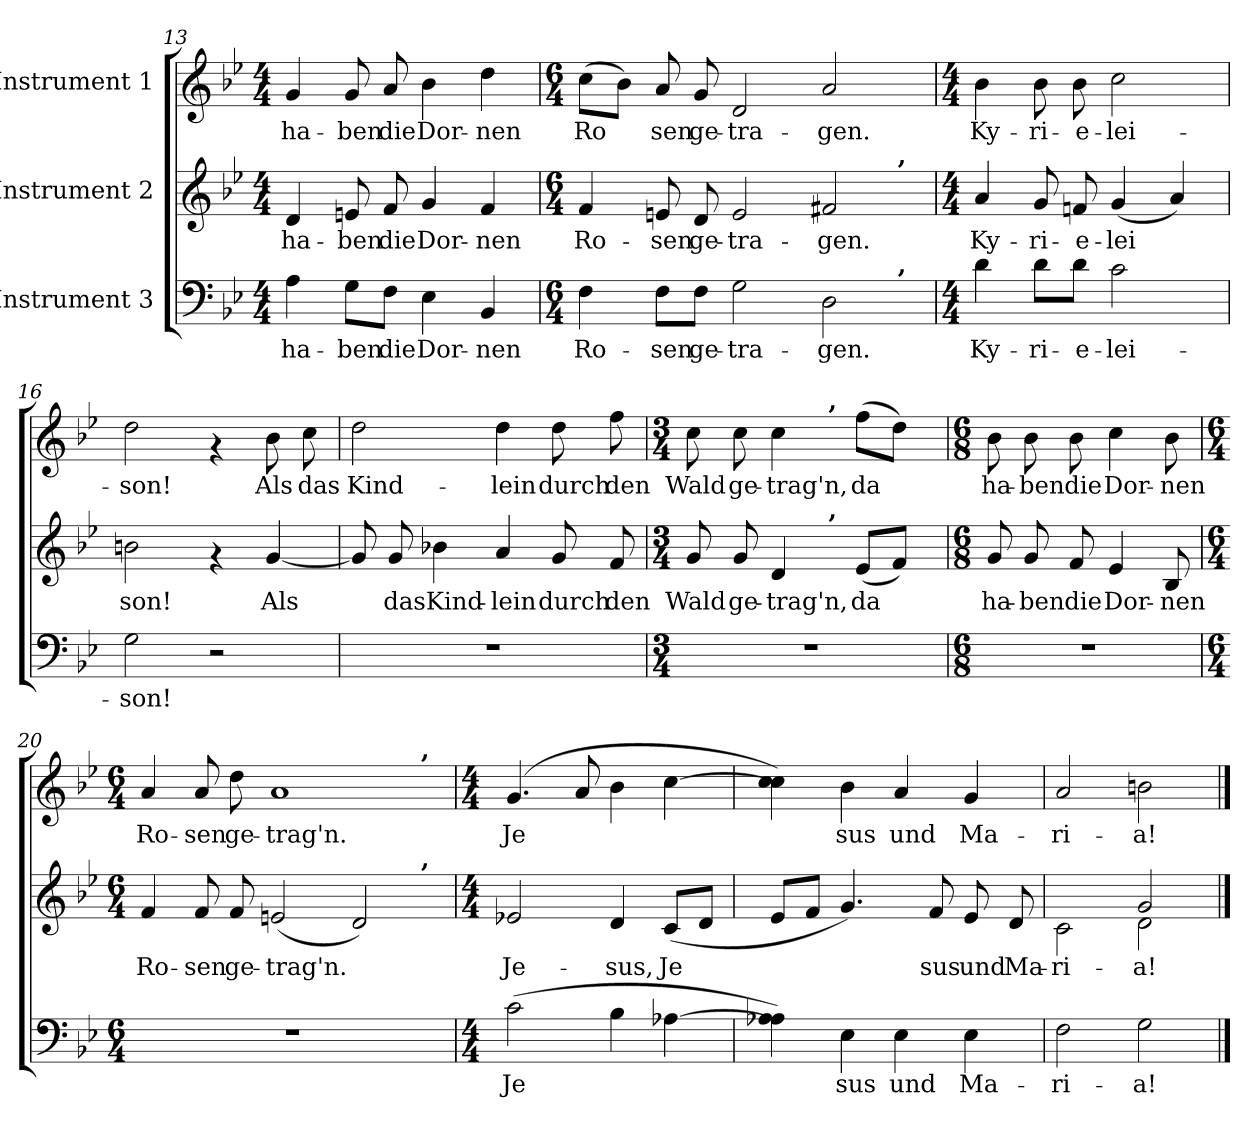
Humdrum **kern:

**kern	**text	**kern	**text	**kern	**text
*part3	*part3	*part2	*part2	*part1	*part1
*staff3	*staff3	*staff2	*staff2	*staff1	*staff1
*I"Instrument 3	*	*I"Instrument 2	*	*I"Instrument 1	*
*clefF4	*	*clefG2	*	*clefG2	*
*k[b-e-]	*	*k[b-e-]	*	*k[b-e-]	*
*B-:	*	*B-:	*	*B-:	*
*M4/4	*	*M4/4	*	*M4/4	*
=13	=13	=13	=13	=13	=13
!	!LO:LY:b:cj	!	!LO:LY:b:cj	!	!LO:LY:b:rj
4A\	ha-	4d/	ha-	4g/	ha-
!	!LO:LY:b:cj	!	!LO:LY:b:cj	!	!LO:LY:b:rj
8G\L	-ben	8en/	-ben	8g/	-ben
!	!LO:LY:b:cj	!	!LO:LY:b:cj	!	!LO:LY:b:rj
8F\J	die	8f/	die	8a/	die
!	!LO:LY:b:cj	!	!LO:LY:b:cj	!	!LO:LY:b:rj
4E-\	Dor-	4g/	Dor-	4b-\	Dor-
!	!LO:LY:b:cj	!	!LO:LY:b:cj	!	!LO:LY:b:rj
4BB-/	-nen	4f/	-nen	4dd\	-nen
=14	=14	=14	=14	=14	=14
*M6/4	*	*M6/4	*	*M6/4	*
!	!LO:LY:b:cj	!	!LO:LY:b:cj	!	!LO:LY:b:rj
*^	*	*^	*	*	*
4F\	1ryy	Ro-	4f/	1ryy	Ro-	(>8cc\L	Ro-
!	!	!	!	!	!	!	!LO:LY:b:rj
.	.	.	.	.	.	8b-\J)	--
!	!	!LO:LY:b:cj	!	!	!LO:LY:b:cj	!	!LO:LY:b:rj
8F\L	.	-sen	8en/	.	-sen	8a/	-sen
!	!	!LO:LY:b:cj	!	!	!LO:LY:b:cj	!	!LO:LY:b:rj
8F\J	.	ge-	8d/	.	ge-	8g/	ge-
!	!	!LO:LY:b:cj	!	!	!LO:LY:b:cj	!	!LO:LY:b:rj
2G\	.	-tra-	2e/	.	-tra-	2d/	-tra-
!	!	!LO:LY:b:cj	!	!	!LO:LY:b:cj	!	!LO:LY:b:rj
2D\	4.ryy	-gen.	2f#X/	4.ryy	-gen.	2a/	-gen.
!	!	!	!	!LO:TX:a:B:t=,	!	!	!
!	!LO:TX:a:B:t=,	!	!	!	!	!	!
.	8ryy	.	.	8ryy	.	.	.
*v	*v	*	*	*	*	*	*
*	*	*v	*v	*	*	*
=15	=15	=15	=15	=15	=15
*M4/4	*	*M4/4	*	*M4/4	*
*^	*	*^	*	*	*
!	!	!LO:LY:b:cj	!	!	!LO:LY:b:cj	!	!LO:LY:b:rj
*v	*v	*	*	*	*	*	*
*	*	*v	*v	*	*	*
4d\	Ky-	4a/	Ky-	4b-\	Ky-
!	!LO:LY:b:cj	!	!LO:LY:b:cj	!	!LO:LY:b:rj
8d\L	-ri-	8g/	-ri-	8b-\	-ri-
!	!LO:LY:b:cj	!	!LO:LY:b:cj	!	!LO:LY:b:rj
8d\J	-e-	8fn/	-e-	8b-\	-e-
!	!LO:LY:b:cj	!	!LO:LY:b:cj	!	!LO:LY:b:rj
2c\	-lei-	(<4g/	-lei-	2cc\	-lei-
!	!	!	!LO:LY:b:cj	!	!
.	.	4a/)	--	.	.
!!LO:LB:g=z
=16	=16	=16	=16	=16	=16
!	!LO:LY:b:cj	!	!LO:LY:b:cj	!	!LO:LY:b:rj
2G\	-son!	2bn\	-son!	2dd\	-son!
2r	.	4rf	.	4rf	.
!	!	!	!LO:LY:b:cj	!	!LO:LY:b:rj
.	.	[<4g/	Als	8b-\	Als
!	!	!	!	!	!LO:LY:b:rj
.	.	.	.	8cc\	das
=17	=17	=17	=17	=17	=17
!	!	!	!LO:LY:b:cj	!	!LO:LY:b:rj
1r	.	8g/]	.	2dd\	Kind-
!	!	!	!LO:LY:b:cj	!	!
.	.	8g/	das	.	.
!	!	!	!LO:LY:b:cj	!	!
.	.	4b-X\	Kind-	.	.
!	!	!	!LO:LY:b:cj	!	!LO:LY:b:rj
.	.	4a/	-lein	4dd\	-lein
!	!	!	!LO:LY:b:cj	!	!LO:LY:b:rj
.	.	8g/	durch	8dd\	durch
!	!	!	!LO:LY:b:cj	!	!LO:LY:b:rj
.	.	8f/	den	8ff\	den
=18	=18	=18	=18	=18	=18
*M3/4	*	*M3/4	*	*M3/4	*
!	!	!	!LO:LY:b:cj	!	!LO:LY:b:rj
*	*	*^	*	*^	*
2.r	.	8g/	4ryy	Wald	8cc\	4ryy	Wald
!	!	!	!	!LO:LY:b:cj	!	!	!LO:LY:b:rj
.	.	8g/	.	ge-	8cc\	.	ge-
!	!	!	!	!LO:LY:b:cj	!	!	!LO:LY:b:rj
.	.	4d/	8ryy	-trag'n,	4cc\	8ryy	-trag'n,
.	.	.	32.ryy	.	.	32.ryy	.
!	!	!	!	!	!	!LO:TX:a:B:t=,	!
!	!	!	!LO:TX:a:B:t=,	!	!	!	!
.	.	.	4ryy	.	.	4ryy	.
!	!	!	!	!LO:LY:b:cj	!	!	!LO:LY:b:rj
.	.	(<8e-/L	.	da	(>8ff\L	.	da
!	!	!	!	!LO:LY:b:cj	!	!	!LO:LY:b:rj
.	.	8f/J)	.	.	8dd\J)	.	.
.	.	.	16ryy	.	.	16ryy	.
.	.	.	64ryy	.	.	64ryy	.
*	*	*v	*v	*	*	*	*
*	*	*	*	*v	*v	*
=19	=19	=19	=19	=19	=19
*M6/8	*	*M6/8	*	*M6/8	*
*	*	*^	*	*^	*
!	!	!	!	!LO:LY:b:cj	!	!	!LO:LY:b:rj
*	*	*v	*v	*	*	*	*
*	*	*	*	*v	*v	*
2.r	.	8g/	ha-	8b-\	ha-
!	!	!	!LO:LY:b:cj	!	!LO:LY:b:rj
.	.	8g/	-ben	8b-\	-ben
!	!	!	!LO:LY:b:cj	!	!LO:LY:b:rj
.	.	8f/	die	8b-\	die
!	!	!	!LO:LY:b:cj	!	!LO:LY:b:rj
.	.	4e-/	Dor-	4cc\	Dor-
!	!	!	!LO:LY:b:cj	!	!LO:LY:b:rj
.	.	8B-/	-nen	8b-\	-nen
!!LO:LB:g=z
=20	=20	=20	=20	=20	=20
*M6/4	*	*M6/4	*	*M6/4	*
!	!	!	!LO:LY:b:cj	!	!LO:LY:b:rj
*	*	*^	*	*^	*
1.r	.	4f/	1ryy	Ro-	4a/	1ryy	Ro-
!	!	!	!	!LO:LY:b:cj	!	!	!LO:LY:b:rj
.	.	8f/	.	-sen	8a/	.	-sen
!	!	!	!	!LO:LY:b:cj	!	!	!LO:LY:b:rj
.	.	8f/	.	ge-	8dd\	.	ge-
!	!	!	!	!LO:LY:b:cj	!	!	!LO:LY:b:rj
.	.	(<2en/	.	-trag'n.	1a	.	-trag'n.
!	!	!	!	!LO:LY:b:cj	!	!	!
.	.	2d/)	4.ryy	.	.	4.ryy	.
!	!	!	!	!	!	!LO:TX:a:B:t=,	!
!	!	!	!LO:TX:a:B:t=,	!	!	!	!
.	.	.	8ryy	.	.	8ryy	.
*	*	*v	*v	*	*	*	*
*	*	*	*	*v	*v	*
=21	=21	=21	=21	=21	=21
*M4/4	*	*M4/4	*	*M4/4	*
*	*	*^	*	*^	*
!	!LO:LY:b:cj	!	!	!LO:LY:b:cj	!	!	!LO:LY:b:rj
*	*	*v	*v	*	*	*	*
*	*	*	*	*v	*v	*
(>2c\	Je-	2e-X/	Je-	(>4.g/	Je-
!	!	!	!	!	!LO:LY:b:rj
.	.	.	.	8a/	--
!	!LO:LY:b:cj	!	!LO:LY:b:cj	!	!LO:LY:b:rj
4B-\	--	4d/	-sus,	4b-\	--
!	!LO:LY:b:cj	!	!LO:LY:b:cj	!	!LO:LY:b:rj
[>4A-X\	--	(<8c/L	Je-	[>4cc\	--
!	!	!	!LO:LY:b:cj	!	!
.	.	8d/J	--	.	.
=22	=22	=22	=22	=22	=22
!	!LO:LY:b:cj	!	!LO:LY:b:cj	!	!LO:LY:b:rj
4A-\ 4A-\])	--	8e-/L	--	4cc\ 4cc\])	--
!	!	!	!LO:LY:b:cj	!	!
.	.	8f/J	--	.	.
!	!LO:LY:b:cj	!	!LO:LY:b:cj	!	!LO:LY:b:rj
4E-\	-sus	4.g/)	--	4b-\	-sus
!	!LO:LY:b:cj	!	!	!	!LO:LY:b:rj
4E-\	und	.	.	4a/	und
!	!	!	!LO:LY:b:cj	!	!
.	.	8f/	-sus	.	.
!	!LO:LY:b:cj	!	!LO:LY:b:cj	!	!LO:LY:b:rj
4E-\	Ma-	8e-/	und	4g/	Ma-
!	!	!	!LO:LY:b:cj	!	!
.	.	8d/	Ma-	.	.
=23	=23	=23	=23	=23	=23
!	!LO:LY:b:cj	!	!LO:LY:b:cj	!	!LO:LY:b:rj
*	*	*^	*	*	*
2F\	-ri-	2c\	2ryy	-ri-	2a/	-ri-
!	!LO:LY:b:cj	!	!	!LO:LY:b:cj	!	!LO:LY:b:rj
2G\	-a!	2g/	2d\	-a!	2bn\	-a!
*	*	*v	*v	*	*	*
==	==	==	==	==	==
*-	*-	*-	*-	*-	*-
